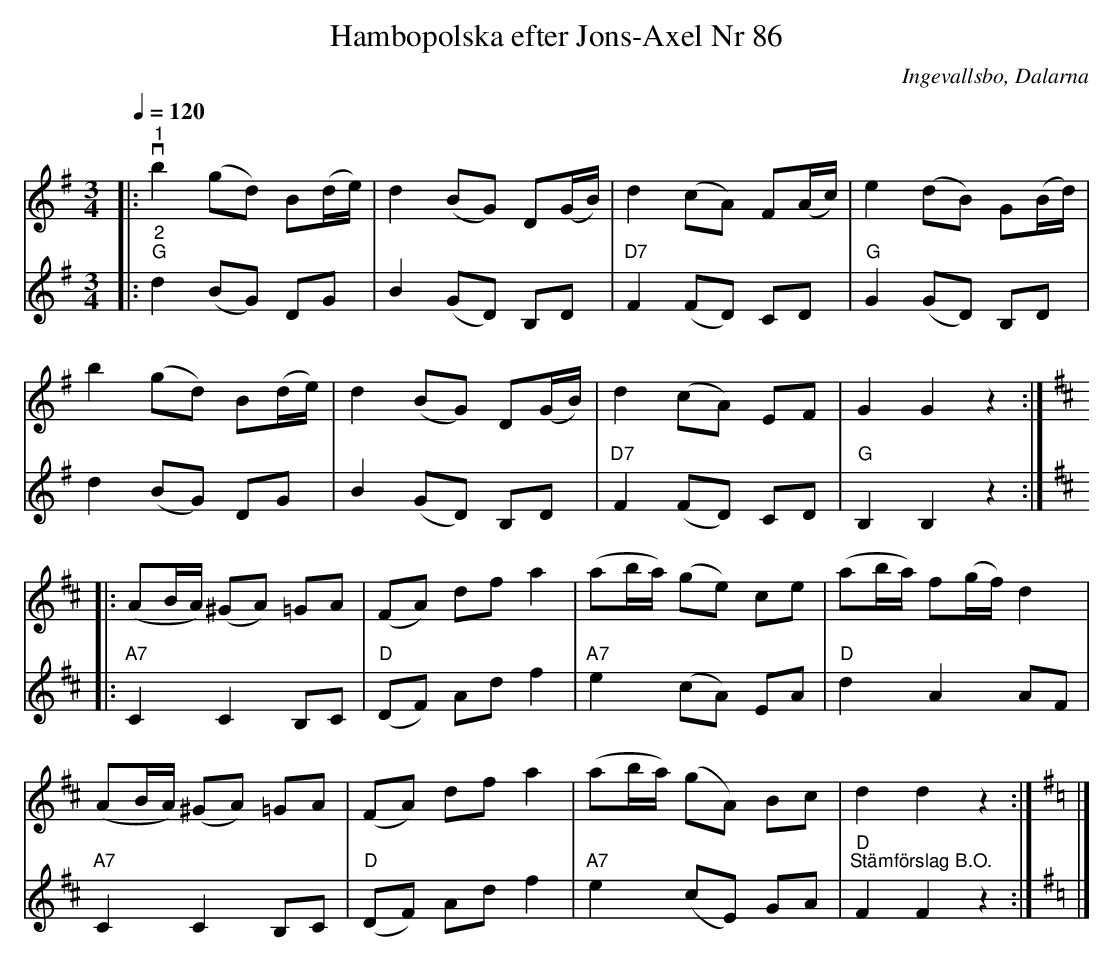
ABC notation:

X:1
T:Hambopolska efter Jons-Axel Nr 86
O:Ingevallsbo, Dalarna
L:1/8
Q:1/4=120
M:3/4
K:G
V:1
|:"^1"v b2 (gd) B(d/e/) | d2 (BG) D(G/B/) | d2 (cA) F(A/c/) | e2 (dB) G(B/d/) |
b2 (gd) B(d/e/) | d2 (BG) D(G/B/) | d2 (cA) EF | G2 G2 z2 ::
[K:D] (AB/A/) (^GA) =GA | (FA) df a2 | (ab/a/) (ge) ce | (ab/a/) f(g/f/) d2 |
(AB/A/) (^GA) =GA | (FA) df a2 | (ab/a/) (gA) Bc | d2 d2 z2 :|[K:G] |]
V:2
|:"^2""G" d2 (BG) DG | B2 (GD) B,D |"D7" F2 (FD) CD |"G" G2 (GD) B,D |
d2 (BG) DG | B2 (GD) B,D |"D7" F2 (FD) CD |"G" B,2 B,2 z2 ::
[K:D]"A7" C2 C2 B,C |"D" (DF) Ad f2 | "A7" e2 (cA) EA |"D" d2 A2 AF |
"A7" C2 C2 B,C |"D" (DF) Ad f2 |"A7" e2 (cE) GA | "D" "^Stämförslag B.O." F2 F2 z2 :|[K:G] |]
